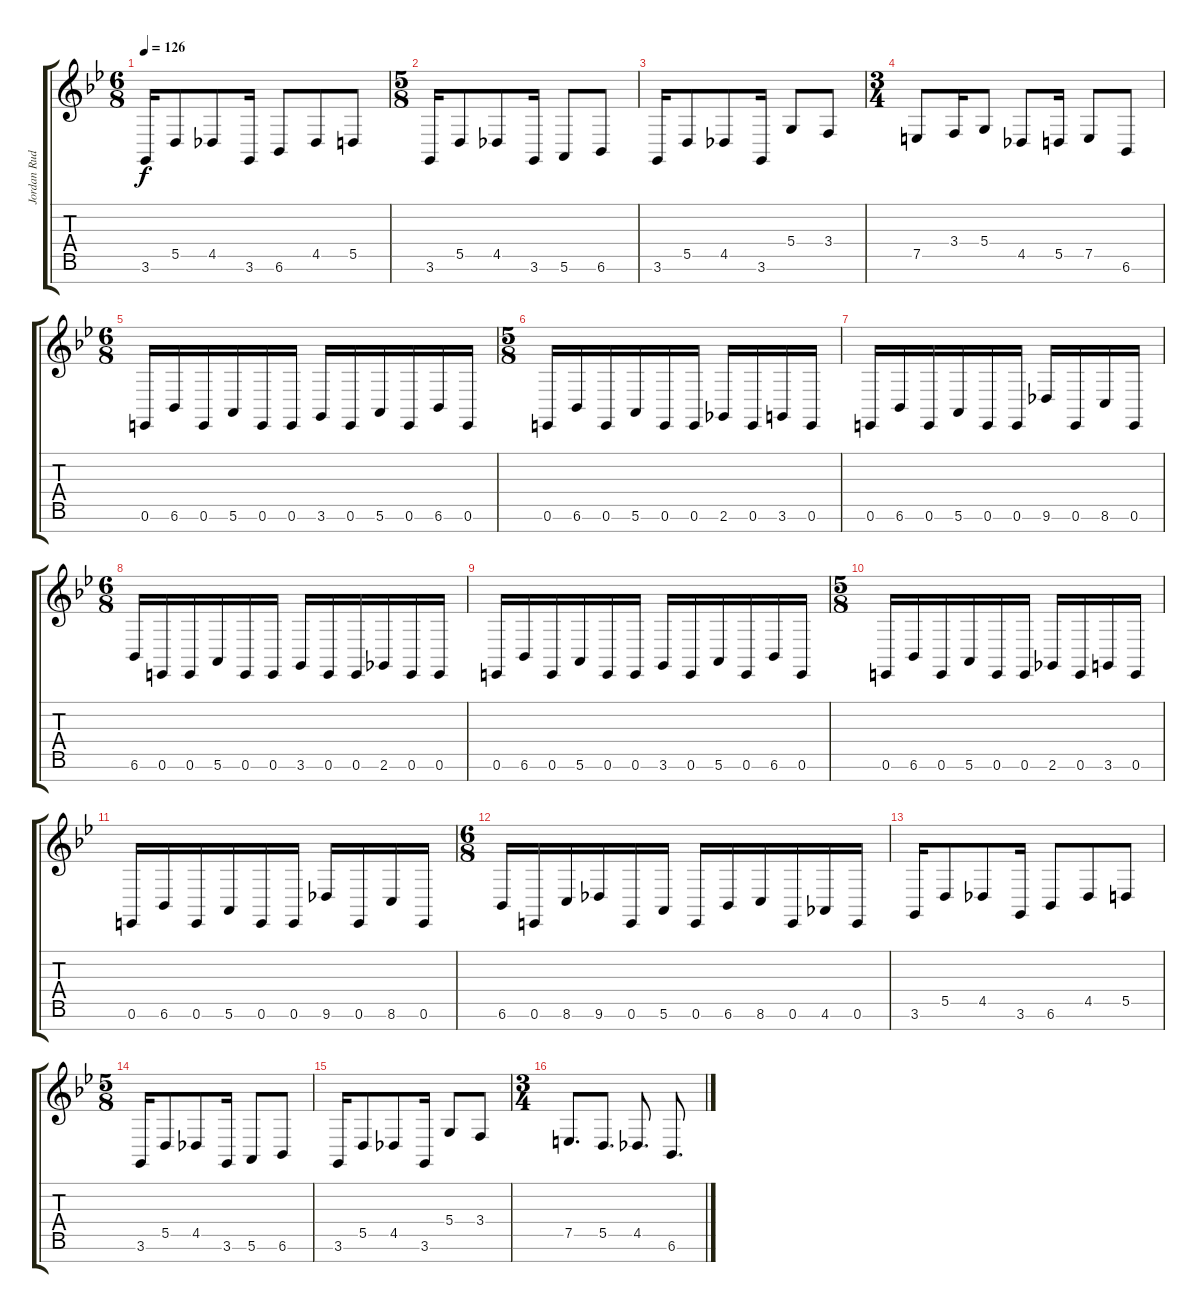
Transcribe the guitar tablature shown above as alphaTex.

\track ("Jordan Rudess - Keyboard" "Jordan Rud") {instrument acousticgrandpiano}
\staff {score tabs}
\tuning (E4 B3 G3 D3 A2 E2 B1) {hide}
\ts (6 8)
\tempo 126
\clef g2
\ks gminor
3.6.16{dy f} 5.5.8 4.5.8 3.6.16 6.6.8 4.5.8 5.5.8 |
\ts (5 8)
3.6.16 5.5.8 4.5.8 3.6.16 5.6.8 6.6.8 |
3.6.16 5.5.8 4.5.8 3.6.16 5.4.8 3.4.8 |
\ts (3 4)
7.5.8 3.4.16 5.4.8 4.5.8 5.5.16 7.5.8 6.6.8 |
\ts (6 8)
0.6.16 6.6.16 0.6.16 5.6.16 0.6.16 0.6.16 3.6.16 0.6.16 5.6.16 0.6.16 6.6.16 0.6.16 |
\ts (5 8)
0.6.16 6.6.16 0.6.16 5.6.16 0.6.16 0.6.16 2.6.16 0.6.16 3.6.16 0.6.16 |
0.6.16 6.6.16 0.6.16 5.6.16 0.6.16 0.6.16 9.6.16 0.6.16 8.6.16 0.6.16 |
\ts (6 8)
6.6.16 0.6.16 0.6.16 5.6.16 0.6.16 0.6.16 3.6.16 0.6.16 0.6.16 2.6.16 0.6.16 0.6.16 |
0.6.16 6.6.16 0.6.16 5.6.16 0.6.16 0.6.16 3.6.16 0.6.16 5.6.16 0.6.16 6.6.16 0.6.16 |
\ts (5 8)
0.6.16 6.6.16 0.6.16 5.6.16 0.6.16 0.6.16 2.6.16 0.6.16 3.6.16 0.6.16 |
0.6.16 6.6.16 0.6.16 5.6.16 0.6.16 0.6.16 9.6.16 0.6.16 8.6.16 0.6.16 |
\ts (6 8)
6.6.16 0.6.16 8.6.16 9.6.16 0.6.16 5.6.16 0.6.16 6.6.16 8.6.16 0.6.16 4.6.16 0.6.16 |
3.6.16 5.5.8 4.5.8 3.6.16 6.6.8 4.5.8 5.5.8 |
\ts (5 8)
3.6.16 5.5.8 4.5.8 3.6.16 5.6.8 6.6.8 |
3.6.16 5.5.8 4.5.8 3.6.16 5.4.8 3.4.8 |
\ts (3 4)
7.5.8{d} 5.5.8{d} 4.5.8{d} 6.6.8{d}
